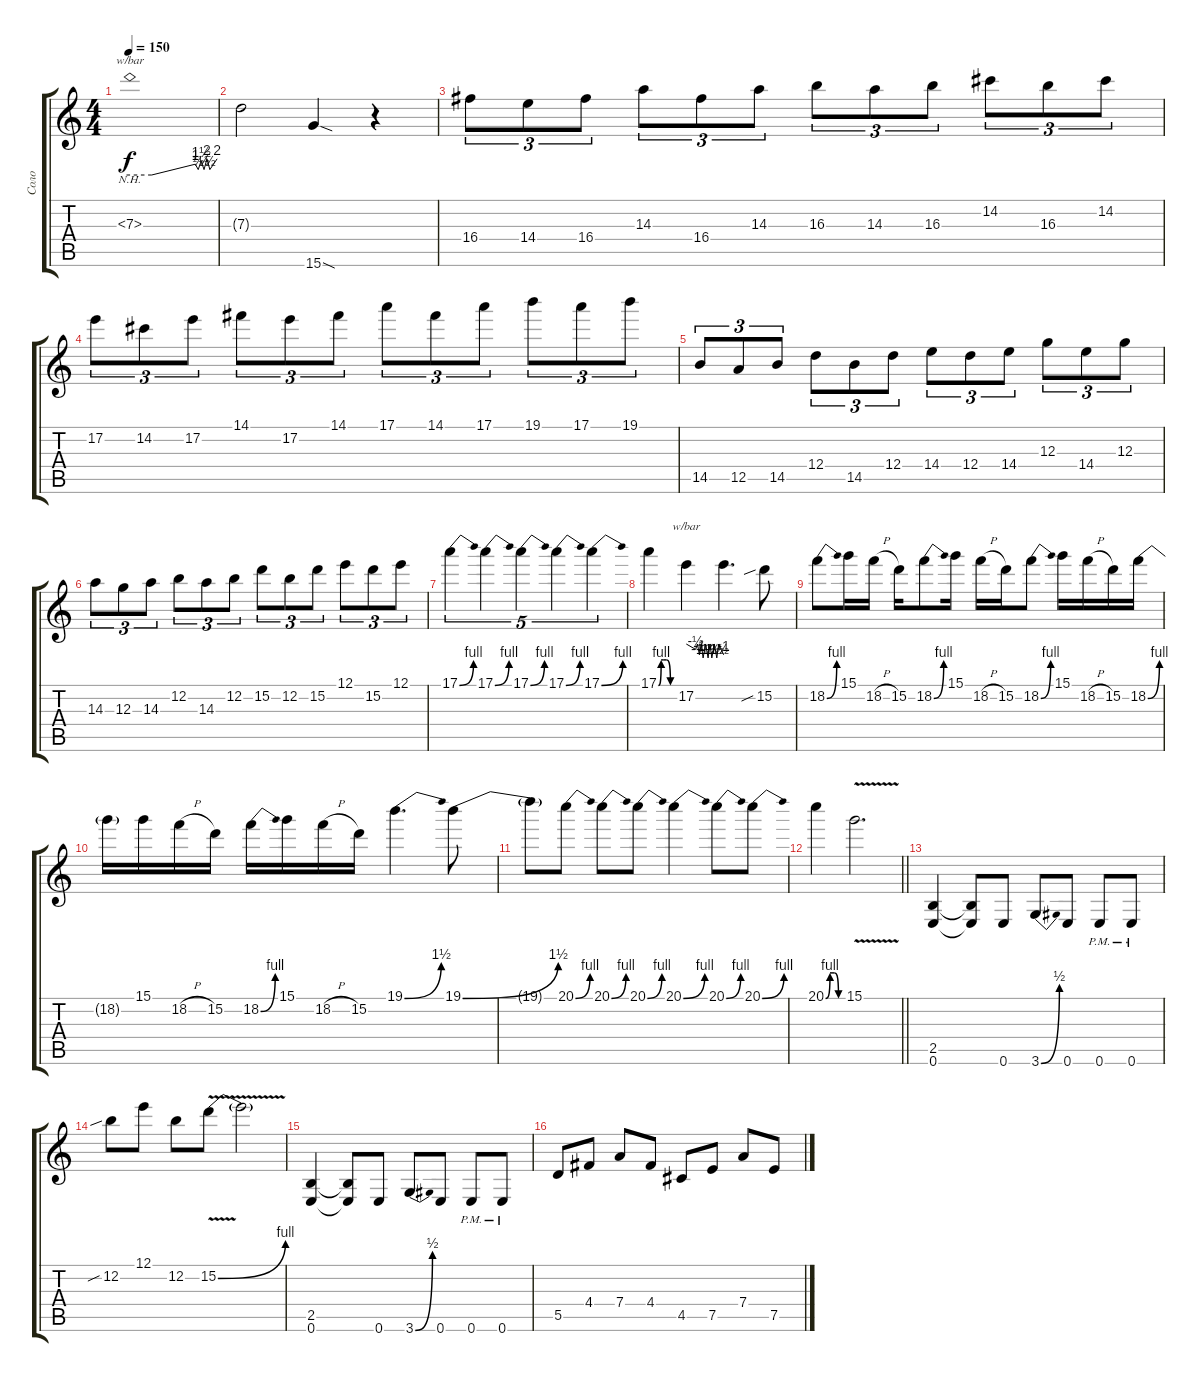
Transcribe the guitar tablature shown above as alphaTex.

\track ("Соло" "Соло") {instrument distortionguitar}
\staff {score tabs}
\tuning (E4 B3 G3 D3 A2 E2) {hide}
\ts (4 4)
\tempo 150
\clef g2
\ks c
7.3{nh}.1{tbe (custom default 0 0 15 0 45 4 47 2 49 6 51 2 53 8 55 2 60 8) dy f} |
7.3{t}.2 15.6{sod}.4 r.4 |
16.4.8{tu (3 2)} 14.4.8{tu (3 2)} 16.4.8{tu (3 2)} 14.3.8{tu (3 2)} 16.4.8{tu (3 2)} 14.3.8{tu (3 2)} 16.3.8{tu (3 2)} 14.3.8{tu (3 2)} 16.3.8{tu (3 2)} 14.2.8{tu (3 2)} 16.3.8{tu (3 2)} 14.2.8{tu (3 2)} |
17.2.8{tu (3 2)} 14.2.8{tu (3 2)} 17.2.8{tu (3 2)} 14.1.8{tu (3 2)} 17.2.8{tu (3 2)} 14.1.8{tu (3 2)} 17.1.8{tu (3 2)} 14.1.8{tu (3 2)} 17.1.8{tu (3 2)} 19.1.8{tu (3 2)} 17.1.8{tu (3 2)} 19.1.8{tu (3 2)} |
14.5.8{tu (3 2)} 12.5.8{tu (3 2)} 14.5.8{tu (3 2)} 12.4.8{tu (3 2)} 14.5.8{tu (3 2)} 12.4.8{tu (3 2)} 14.4.8{tu (3 2)} 12.4.8{tu (3 2)} 14.4.8{tu (3 2)} 12.3.8{tu (3 2)} 14.4.8{tu (3 2)} 12.3.8{tu (3 2)} |
14.3.8{tu (3 2)} 12.3.8{tu (3 2)} 14.3.8{tu (3 2)} 12.2.8{tu (3 2)} 14.3.8{tu (3 2)} 12.2.8{tu (3 2)} 15.2.8{tu (3 2)} 12.2.8{tu (3 2)} 15.2.8{tu (3 2)} 12.1.8{tu (3 2)} 15.2.8{tu (3 2)} 12.1.8{tu (3 2)} |
17.1{be (bend 0 0 60 4)}.4{tu (5 4)} 17.1{be (bend 0 0 60 4)}.4{tu (5 4)} 17.1{be (bend 0 0 60 4)}.4{tu (5 4)} 17.1{be (bend 0 0 60 4)}.4{tu (5 4)} 17.1{be (bend 0 0 60 4)}.4{tu (5 4)} |
17.1{be (custom 0 0 10 4 20 4 30 4 45 0 60 0)}.4 17.2.4{tbe (custom default 0 0 15 -2 18 0 21 -4 24 0 27 -6 31 0 35 -6 38 0 41 -6 45 0 49 -6 52 0 60 -4)} 17.2{t}.4{d} 15.2{sib}.8 |
18.2{be (bend 0 0 60 4)}.8 15.1.16 18.2{h}.16 15.2.16 18.2{be (bend 0 0 60 4)}.8 15.1.16 18.2{h}.16 15.2.16 18.2{be (bend 0 0 60 4)}.8 15.1.16 18.2{h}.16 15.2.16 18.2{be (bend 0 0 60 4)}.16 |
18.2{t}.16 15.1.16 18.2{h}.16 15.2.16 18.2{be (bend 0 0 60 4)}.16 15.1.16 18.2{h}.16 15.2.16 19.1{be (bend 0 0 60 6)}.4{d} 19.1{be (bend 0 0 60 6)}.8 |
19.1{t}.8 20.1{be (bend 0 0 60 4)}.8 20.1{be (bend 0 0 60 4)}.8 20.1{be (bend 0 0 60 4)}.8 20.1{be (bend 0 0 60 4)}.4 20.1{be (bend 0 0 60 4)}.8 20.1{be (bend 0 0 60 4)}.8 |
\barLineRight lightlight
20.1{be (custom 0 0 15 4 30 4 45 0 60 0)}.4 15.1{v}.2{d} |
(2.5 0.6).4 (2.5{t} 0.6{t}).8 0.6.8 3.6{be (bend 0 0 60 2)}.8 0.6.8 0.6{pm}.8 0.6{pm}.8 |
12.2{sib}.8 12.1.8 12.2.8 15.2{be (bend 0 0 60 4) v}.8 15.2{t}.2 |
(2.5 0.6).4 (2.5{t} 0.6{t}).8 0.6.8 3.6{be (bend 0 0 60 2)}.8 0.6.8 0.6{pm}.8 0.6{pm}.8 |
5.5.8 4.4.8 7.4.8 4.4.8 4.5.8 7.5.8 7.4.8 7.5.8
